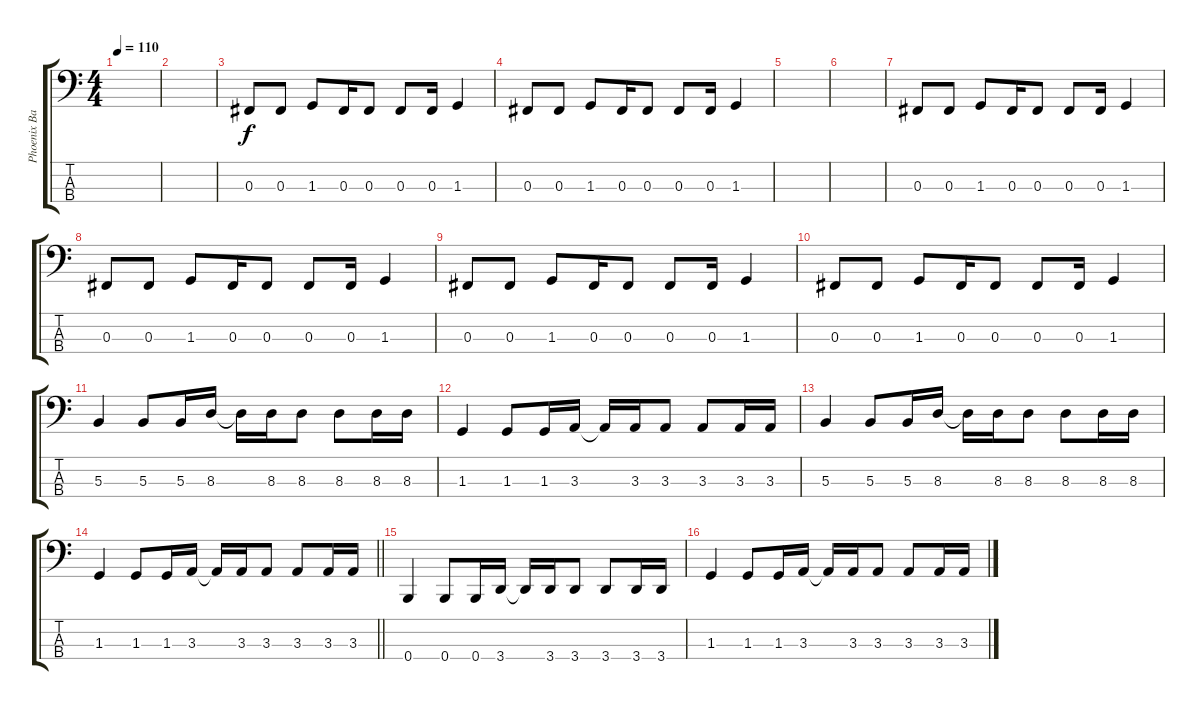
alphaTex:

\track ("Phoenix Bass1" "Phoenix Ba") {instrument electricbasspick}
\staff {score tabs}
\tuning (E2 B1 Gb1 B0) {hide}
\ts (4 4)
\tempo 110
\clef f4
\ks c
|
|
0.3.8 0.3.8 1.3.8 0.3.16 0.3.8 0.3.8 0.3.16 1.3.4 |
0.3.8 0.3.8 1.3.8 0.3.16 0.3.8 0.3.8 0.3.16 1.3.4 |
|
|
0.3.8 0.3.8 1.3.8 0.3.16 0.3.8 0.3.8 0.3.16 1.3.4 |
0.3.8 0.3.8 1.3.8 0.3.16 0.3.8 0.3.8 0.3.16 1.3.4 |
0.3.8 0.3.8 1.3.8 0.3.16 0.3.8 0.3.8 0.3.16 1.3.4 |
0.3.8 0.3.8 1.3.8 0.3.16 0.3.8 0.3.8 0.3.16 1.3.4 |
5.3.4 5.3.8 5.3.16 8.3.16 8.3{t}.16 8.3.16 8.3.8 8.3.8 8.3.16 8.3.16 |
1.3.4 1.3.8 1.3.16 3.3.16 3.3{t}.16 3.3.16 3.3.8 3.3.8 3.3.16 3.3.16 |
5.3.4 5.3.8 5.3.16 8.3.16 8.3{t}.16 8.3.16 8.3.8 8.3.8 8.3.16 8.3.16 |
\barLineRight lightlight
1.3.4 1.3.8 1.3.16 3.3.16 3.3{t}.16 3.3.16 3.3.8 3.3.8 3.3.16 3.3.16 |
0.4.4 0.4.8 0.4.16 3.4.16 3.4{t}.16 3.4.16 3.4.8 3.4.8 3.4.16 3.4.16 |
1.3.4 1.3.8 1.3.16 3.3.16 3.3{t}.16 3.3.16 3.3.8 3.3.8 3.3.16 3.3.16
